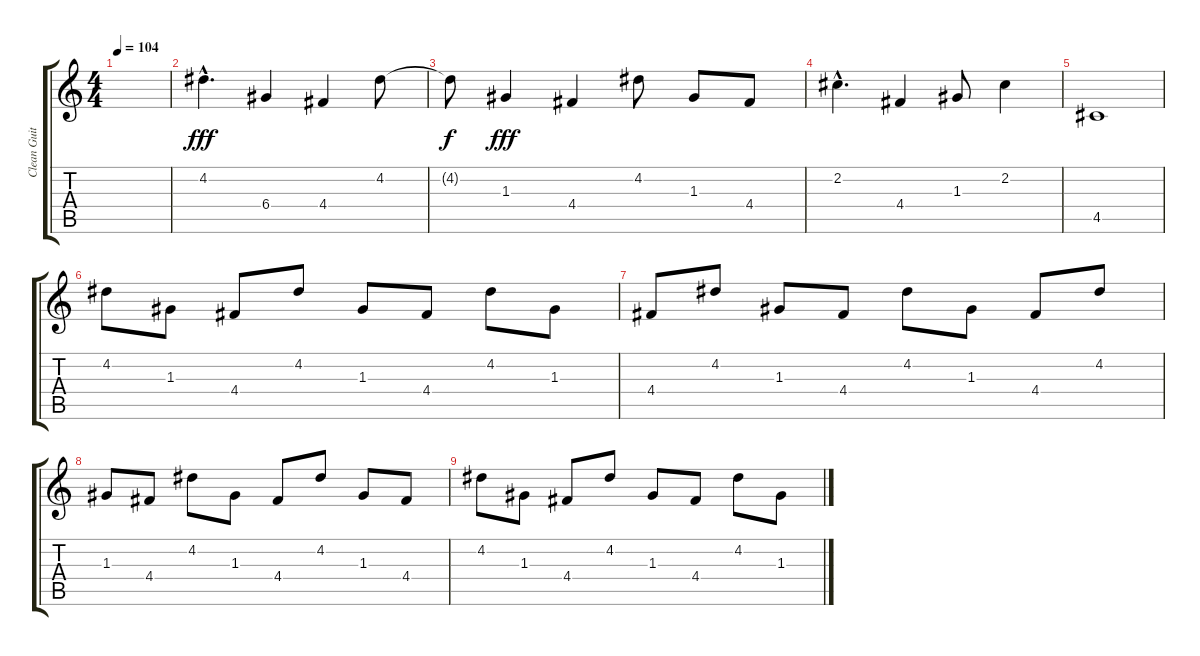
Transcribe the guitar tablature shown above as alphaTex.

\track ("Clean Guitar" "Clean Guit") {instrument electricguitarclean}
\staff {score tabs}
\tuning (E4 B3 G3 D3 A2 E2) {hide}
\ts (4 4)
\tempo 104
\clef g2
\ks c
|
4.2{hac}.4{d dy fff} 6.4.4 4.4.4 4.2.8 |
4.2{t}.8{dy f} 1.3.4{dy fff} 4.4.4 4.2.8 1.3.8 4.4.8 |
2.2{hac}.4{d} 4.4.4 1.3.8 2.2.4 |
4.5.1 |
4.2.8 1.3.8 4.4.8 4.2.8 1.3.8 4.4.8 4.2.8 1.3.8 |
4.4.8 4.2.8 1.3.8 4.4.8 4.2.8 1.3.8 4.4.8 4.2.8 |
1.3.8 4.4.8 4.2.8 1.3.8 4.4.8 4.2.8 1.3.8 4.4.8 |
4.2.8 1.3.8 4.4.8 4.2.8 1.3.8 4.4.8 4.2.8 1.3.8
